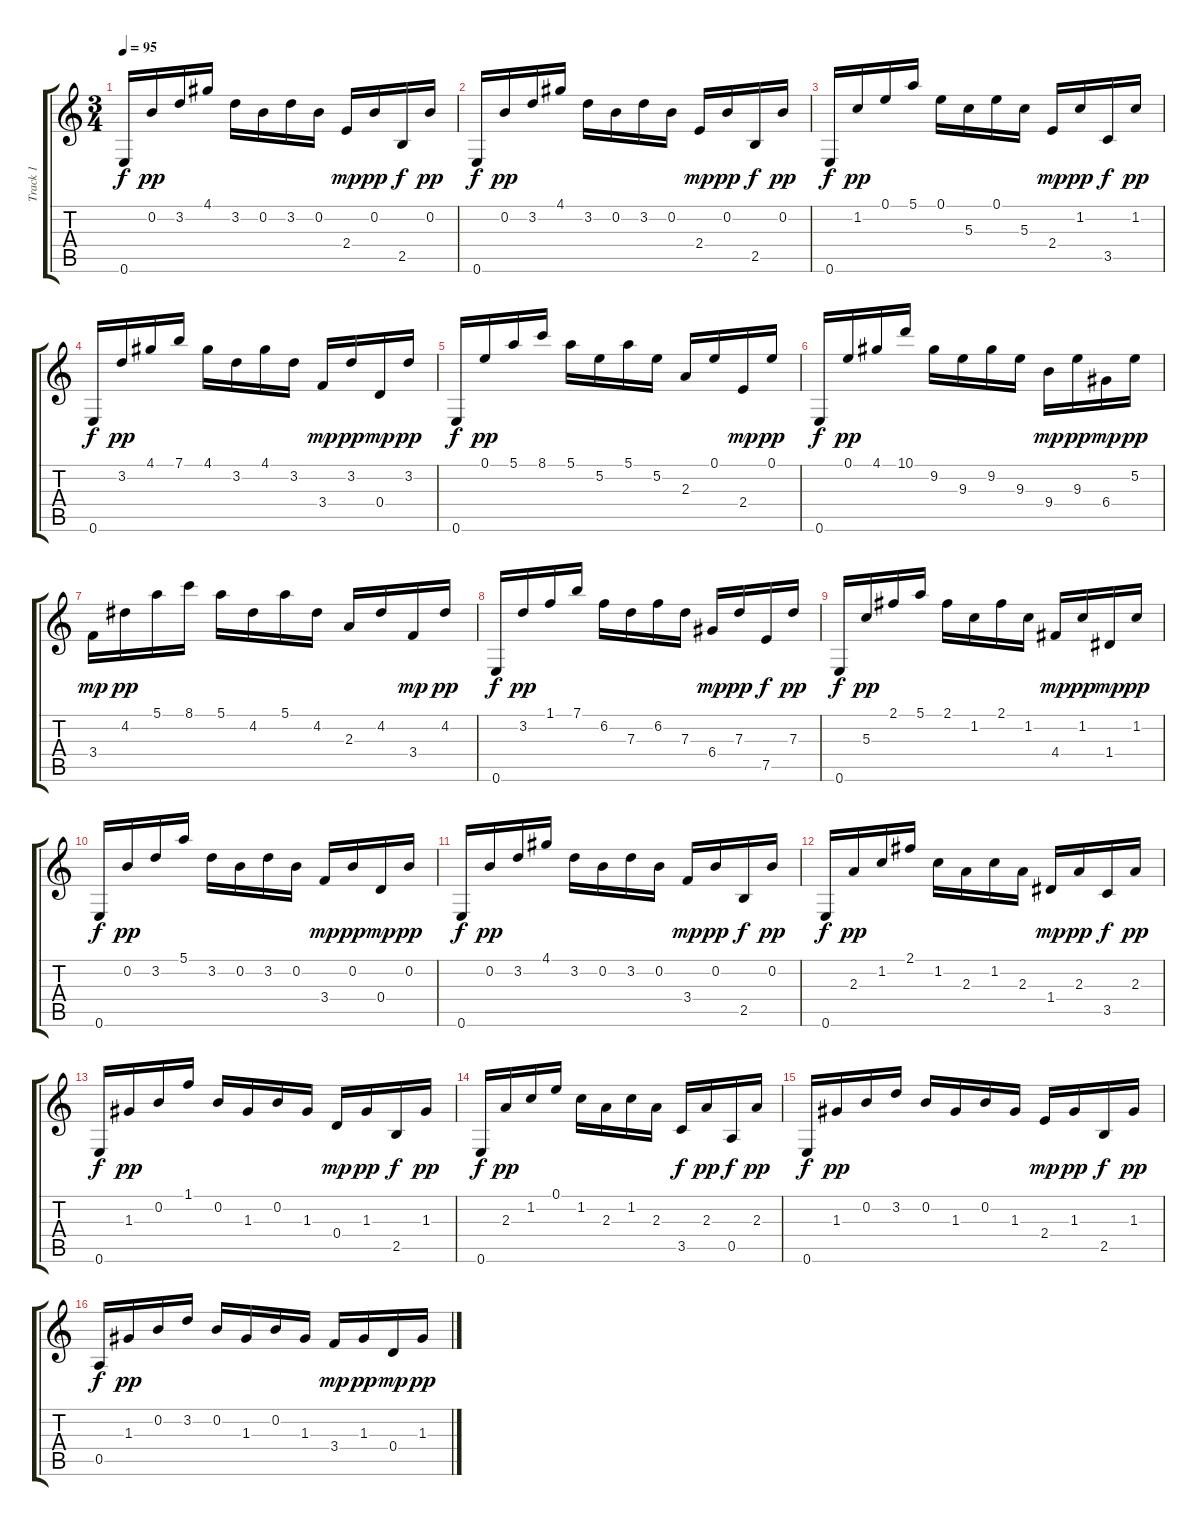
\track ("Track 1" "Track 1") {instrument acousticguitarnylon}
\staff {score tabs}
\tuning (E4 B3 G3 D3 A2 E2) {hide}
\ts (3 4)
\tempo 95
\clef g2
\ks c
0.6.16{dy f} 0.2.16{dy pp} 3.2.16 4.1.16 3.2.16 0.2.16 3.2.16 0.2.16 2.4.16{dy mp} 0.2.16{dy pp} 2.5.16{dy f} 0.2.16{dy pp} |
0.6.16{dy f} 0.2.16{dy pp} 3.2.16 4.1.16 3.2.16 0.2.16 3.2.16 0.2.16 2.4.16{dy mp} 0.2.16{dy pp} 2.5.16{dy f} 0.2.16{dy pp} |
0.6.16{dy f} 1.2.16{dy pp} 0.1.16 5.1.16 0.1.16 5.3.16 0.1.16 5.3.16 2.4.16{dy mp} 1.2.16{dy pp} 3.5.16{dy f} 1.2.16{dy pp} |
0.6.16{dy f} 3.2.16{dy pp} 4.1.16 7.1.16 4.1.16 3.2.16 4.1.16 3.2.16 3.4.16{dy mp} 3.2.16{dy pp} 0.4.16{dy mp} 3.2.16{dy pp} |
0.6.16{dy f} 0.1.16{dy pp} 5.1.16 8.1.16 5.1.16 5.2.16 5.1.16 5.2.16 2.3.16 0.1.16 2.4.16{dy mp} 0.1.16{dy pp} |
0.6.16{dy f} 0.1.16{dy pp} 4.1.16 10.1.16 9.2.16 9.3.16 9.2.16 9.3.16 9.4.16{dy mp} 9.3.16{dy pp} 6.4.16{dy mp} 5.2.16{dy pp} |
3.4.16{dy mp} 4.2.16{dy pp} 5.1.16 8.1.16 5.1.16 4.2.16 5.1.16 4.2.16 2.3.16 4.2.16 3.4.16{dy mp} 4.2.16{dy pp} |
0.6.16{dy f} 3.2.16{dy pp} 1.1.16 7.1.16 6.2.16 7.3.16 6.2.16 7.3.16 6.4.16{dy mp} 7.3.16{dy pp} 7.5.16{dy f} 7.3.16{dy pp} |
0.6.16{dy f} 5.3.16{dy pp} 2.1.16 5.1.16 2.1.16 1.2.16 2.1.16 1.2.16 4.4.16{dy mp} 1.2.16{dy pp} 1.4.16{dy mp} 1.2.16{dy pp} |
0.6.16{dy f} 0.2.16{dy pp} 3.2.16 5.1.16 3.2.16 0.2.16 3.2.16 0.2.16 3.4.16{dy mp} 0.2.16{dy pp} 0.4.16{dy mp} 0.2.16{dy pp} |
0.6.16{dy f} 0.2.16{dy pp} 3.2.16 4.1.16 3.2.16 0.2.16 3.2.16 0.2.16 3.4.16{dy mp} 0.2.16{dy pp} 2.5.16{dy f} 0.2.16{dy pp} |
0.6.16{dy f} 2.3.16{dy pp} 1.2.16 2.1.16 1.2.16 2.3.16 1.2.16 2.3.16 1.4.16{dy mp} 2.3.16{dy pp} 3.5.16{dy f} 2.3.16{dy pp} |
0.6.16{dy f} 1.3.16{dy pp} 0.2.16 1.1.16 0.2.16 1.3.16 0.2.16 1.3.16 0.4.16{dy mp} 1.3.16{dy pp} 2.5.16{dy f} 1.3.16{dy pp} |
0.6.16{dy f} 2.3.16{dy pp} 1.2.16 0.1.16 1.2.16 2.3.16 1.2.16 2.3.16 3.5.16{dy f} 2.3.16{dy pp} 0.5.16{dy f} 2.3.16{dy pp} |
0.6.16{dy f} 1.3.16{dy pp} 0.2.16 3.2.16 0.2.16 1.3.16 0.2.16 1.3.16 2.4.16{dy mp} 1.3.16{dy pp} 2.5.16{dy f} 1.3.16{dy pp} |
0.5.16{dy f} 1.3.16{dy pp} 0.2.16 3.2.16 0.2.16 1.3.16 0.2.16 1.3.16 3.4.16{dy mp} 1.3.16{dy pp} 0.4.16{dy mp} 1.3.16{dy pp}
